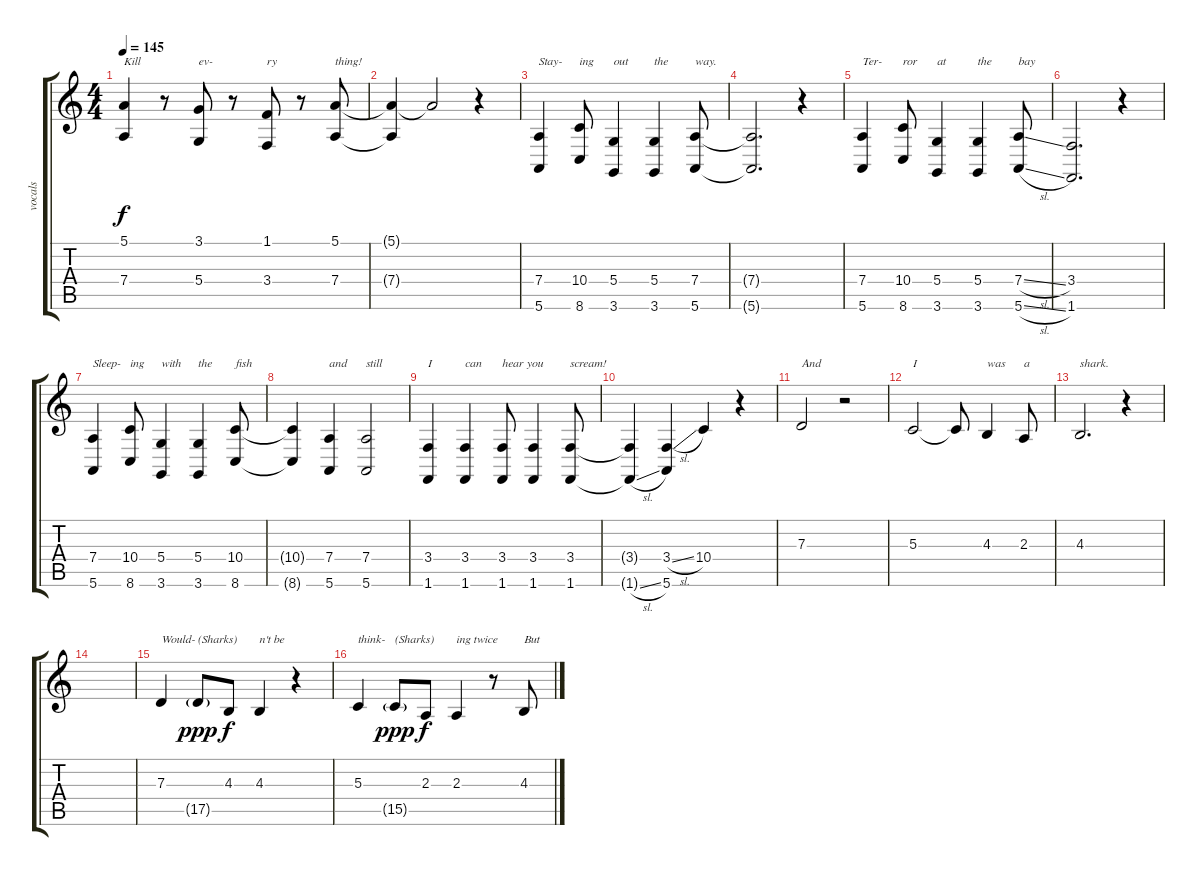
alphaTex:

\track ("vocals" "vocals") {instrument lead1square}
\staff {score tabs}
\tuning (E4 B3 G3 D3 A2 E2) {hide}
\ts (4 4)
\tempo 145
\clef g2
\ks c
(5.1 7.4).4{txt "Kill" dy f} r.8 (3.1 5.4).8{txt "ev-"} r.8 (1.1 3.4).8{txt "ry"} r.8 (5.1 7.4).8{txt "thing!"} |
(5.1{t} 7.4{t}).4 5.1{t}.2 r.4 |
(7.4 5.6).4{txt "Stay-"} (10.4 8.6).8{txt "ing"} (5.4 3.6).4{txt "out"} (5.4 3.6).4{txt "the"} (7.4 5.6).8{txt "way."} |
(7.4{t} 5.6{t}).2{d} r.4 |
(7.4 5.6).4{txt "Ter-"} (10.4 8.6).8{txt "ror"} (5.4 3.6).4{txt "at"} (5.4 3.6).4{txt "the"} (7.4{sl} 5.6{sl}).8{txt "bay"} |
(3.4 1.6).2{d} r.4 |
(7.4 5.6).4{txt "Sleep-"} (10.4 8.6).8{txt "ing"} (5.4 3.6).4{txt "with"} (5.4 3.6).4{txt "the"} (10.4 8.6).8{txt "fish"} |
(10.4{t} 8.6{t}).4 (7.4 5.6).4{txt "and"} (7.4 5.6).2{txt "still"} |
(3.4 1.6).4{txt "I"} (3.4 1.6).4{txt "can"} (3.4 1.6).8{txt "hear you"} (3.4 1.6).4 (3.4 1.6).8{txt "scream!"} |
(3.4{t} 1.6{sl t}).4 (3.4{sl} 5.6).4 10.4.4 r.4 |
7.3.2{txt "And"} r.2 |
5.3.2{txt "I"} 5.3{t}.8 4.3.4{txt "was"} 2.3.8{txt "a"} |
4.3.2{d txt "shark."} r.4 |
|
7.3.4{txt "Would-"} 17.5{g}.8{txt "(Sharks)" dy ppp} 4.3.8{dy f} 4.3.4{txt "n't be"} r.4 |
5.3.4{txt "think-"} 15.5{g}.8{txt "(Sharks)" dy ppp} 2.3.8{dy f} 2.3.4{txt "ing twice"} r.8 4.3.8{txt "But"}
